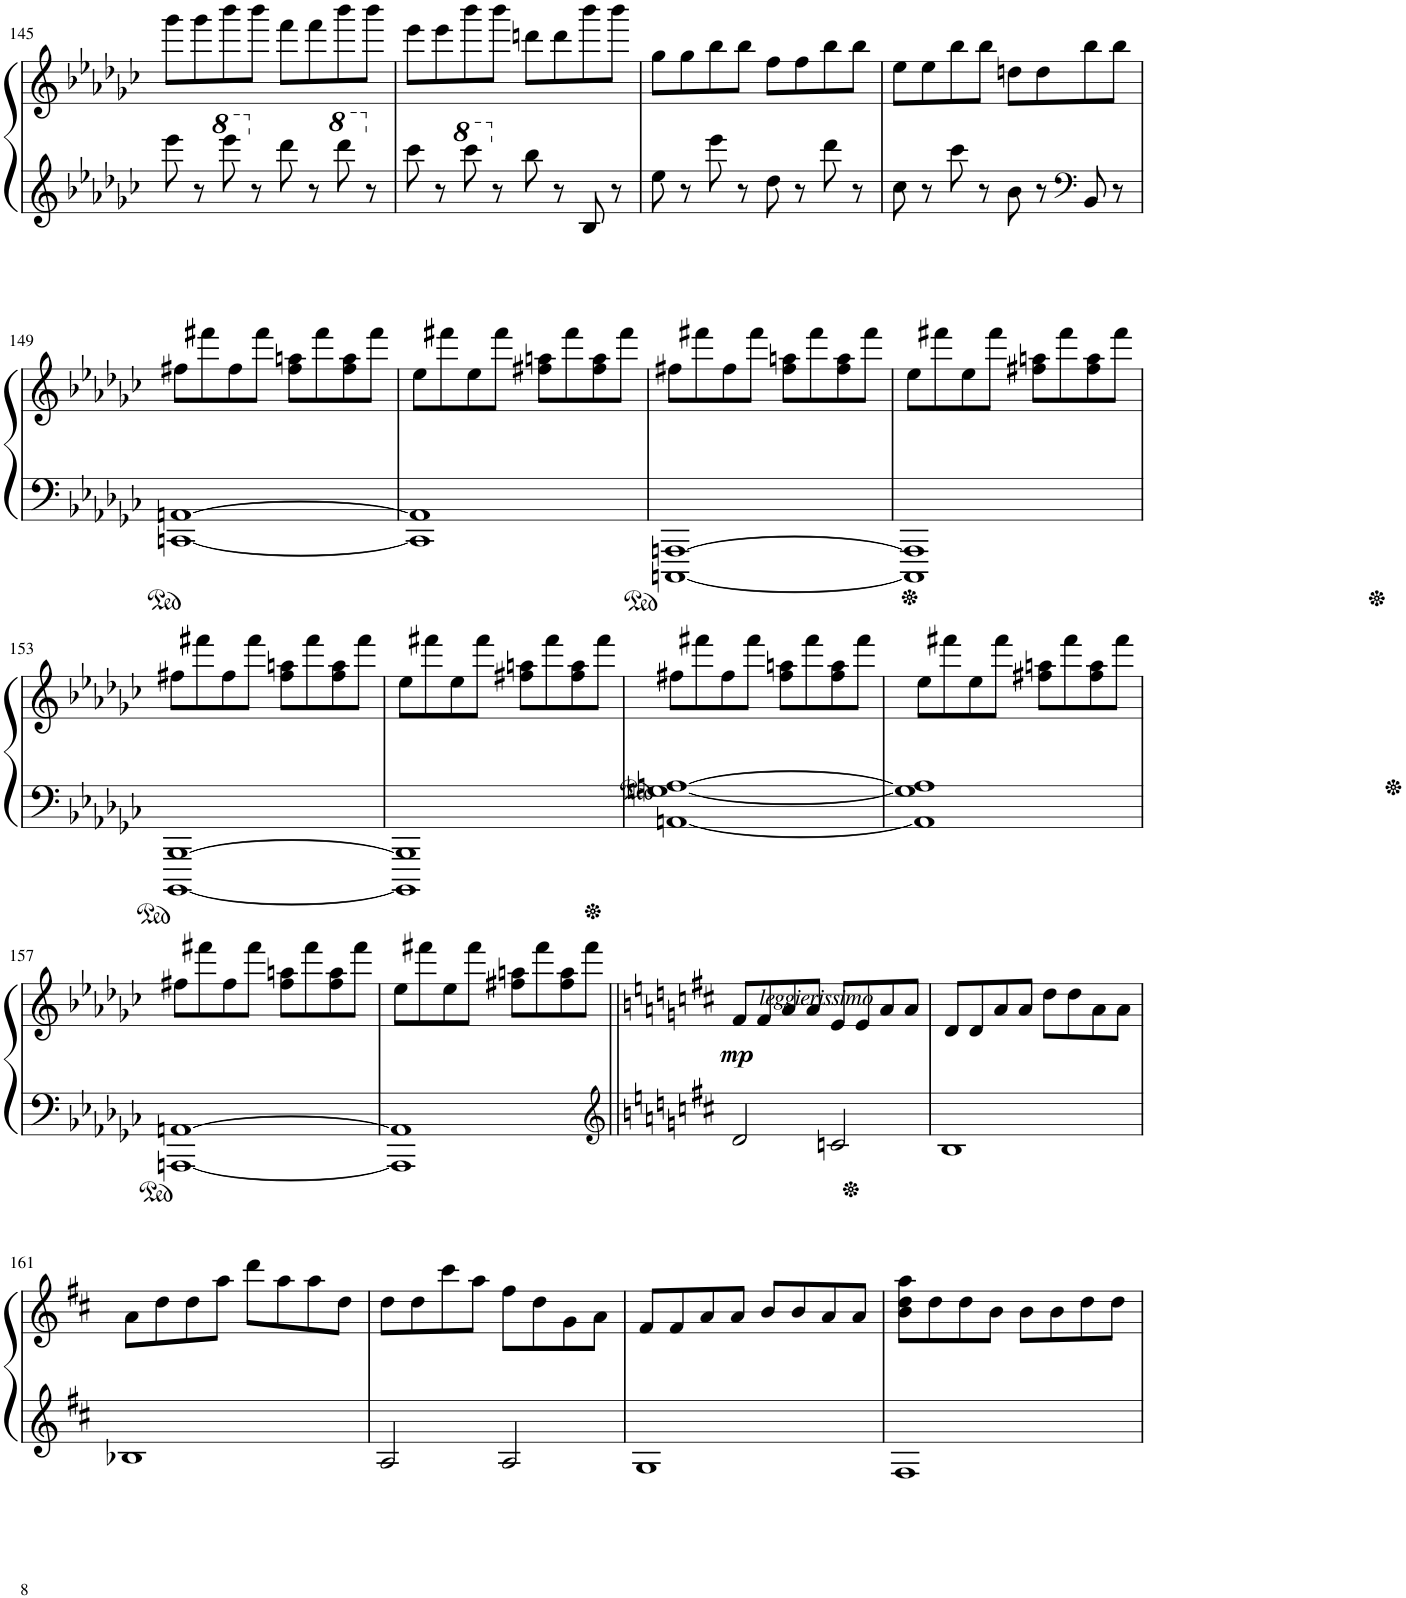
**kern	**kern	**dynam
*part1	*part1	*part1
*staff2	*staff1	*staff1/2
*I"ピアノ	*	*
!!LO:PB:g=z
*clefG2	*clefG2	*
*k[b-e-a-d-g-c-]	*k[b-e-a-d-g-c-]	*
*M2/2	*M2/2	*
*met(c|)	*met(c|)	*
=145	=145	=145
8eee-\	8ggg-\L	.
8r	8ggg-\	.
*8va	*	*
8eeee-\	8bbb-\	.
*X8va	*	*
8r	8bbb-\J	.
8ddd-\	8fff\L	.
8r	8fff\	.
*8va	*	*
8dddd-\	8bbb-\	.
*X8va	*	*
8r	8bbb-\J	.
=146	=146	=146
8ccc-\	8eee-\L	.
8r	8eee-\	.
*8va	*	*
8cccc-\	8bbb-\	.
*X8va	*	*
8r	8bbb-\J	.
8bb-\	8dddn\L	.
8r	8ddd\	.
8B-/	8bbb-\	.
8r	8bbb-\J	.
=147	=147	=147
8ee-\	8gg-\L	.
8r	8gg-\	.
8eee-\	8bb-\	.
8r	8bb-\J	.
8dd-\	8ff\L	.
8r	8ff\	.
8ddd-\	8bb-\	.
8r	8bb-\J	.
=148	=148	=148
8cc-\	8ee-\L	.
8r	8ee-\	.
8ccc-\	8bb-\	.
8r	8bb-\J	.
8b-\	8ddn\L	.
8r	8dd\	.
*clefF4	*	*
8BB-/	8bb-\	.
8r	8bb-\J	.
!!LO:LB:g=z
=149	=149	=149
[1CCn [1AAn	8ff#X\L	.
.	8fff#X\	.
.	8ff#\	.
.	8fff#\J	.
.	8ff#\ 8aan\L	.
.	8fff#\	.
.	8ff#\ 8aa\	.
.	8fff#\J	.
=150	=150	=150
1CC] 1AA]	8ee-\L	.
.	8fff#X\	.
.	8ee-\	.
.	8fff#\J	.
.	8ff#X\ 8aan\L	.
.	8fff#\	.
.	8ff#\ 8aa\	.
.	8fff#\J	.
=151	=151	=151
[1CCCn [1AAAn	8ff#X\L	.
.	8fff#X\	.
.	8ff#\	.
.	8fff#\J	.
.	8ff#\ 8aan\L	.
.	8fff#\	.
.	8ff#\ 8aa\	.
.	8fff#\J	.
=152	=152	=152
1CCC] 1AAA]	8ee-\L	.
.	8fff#X\	.
.	8ee-\	.
.	8fff#\J	.
.	8ff#X\ 8aan\L	.
.	8fff#\	.
.	8ff#\ 8aa\	.
.	8fff#\J	.
!!LO:LB:g=z
=153	=153	=153
[1BBBB- [1BBB-	8ff#X\L	.
.	8fff#X\	.
.	8ff#\	.
.	8fff#\J	.
.	8ff#\ 8aan\L	.
.	8fff#\	.
.	8ff#\ 8aa\	.
.	8fff#\J	.
=154	=154	=154
1BBBB-] 1BBB-]	8ee-\L	.
.	8fff#X\	.
.	8ee-\	.
.	8fff#\J	.
.	8ff#X\ 8aan\L	.
.	8fff#\	.
.	8ff#\ 8aa\	.
.	8fff#\J	.
=155	=155	=155
[1AAn [1Gn [1An	8ff#X\L	.
.	8fff#X\	.
.	8ff#\	.
.	8fff#\J	.
.	8ff#\ 8aan\L	.
.	8fff#\	.
.	8ff#\ 8aa\	.
.	8fff#\J	.
=156	=156	=156
1AA] 1G] 1A]	8ee-\L	.
.	8fff#X\	.
.	8ee-\	.
.	8fff#\J	.
.	8ff#X\ 8aan\L	.
.	8fff#\	.
.	8ff#\ 8aa\	.
.	8fff#\J	.
!!LO:LB:g=z
=157	=157	=157
[1AAAn [1AAn	8ff#X\L	.
.	8fff#X\	.
.	8ff#\	.
.	8fff#\J	.
.	8ff#\ 8aan\L	.
.	8fff#\	.
.	8ff#\ 8aa\	.
.	8fff#\J	.
=158	=158	=158
1AAA] 1AA]	8ee-\L	.
.	8fff#X\	.
.	8ee-\	.
.	8fff#\J	.
.	8ff#X\ 8aan\L	.
.	8fff#\	.
.	8ff#\ 8aa\	.
.	8fff#\J	.
=159||	=159||	=159||
*clefG2	*	*
*k[f#c#]	*k[f#c#]	*
!	!LO:TX:b:i:t=leggierissimo	!
!	!	!LO:DY:b
2d/	8f#/L	mp
.	8f#/	.
.	8a/	.
.	8a/J	.
2cn/	8e/L	.
.	8e/	.
.	8a/	.
.	8a/J	.
=160	=160	=160
1B	8d/L	.
.	8d/	.
.	8a/	.
.	8a/J	.
.	8dd\L	.
.	8dd\	.
.	8a\	.
.	8a\J	.
!!LO:LB:g=z
=161	=161	=161
1B-X	8a\L	.
.	8dd\	.
.	8dd\	.
.	8aa\J	.
.	8ddd\L	.
.	8aa\	.
.	8aa\	.
.	8dd\J	.
=162	=162	=162
2A/	8dd\L	.
.	8dd\	.
.	8ccc#\	.
.	8aa\J	.
2A/	8ff#\L	.
.	8dd\	.
.	8g\	.
.	8a\J	.
=163	=163	=163
1G	8f#/L	.
.	8f#/	.
.	8a/	.
.	8a/J	.
.	8b/L	.
.	8b/	.
.	8a/	.
.	8a/J	.
=164	=164	=164
1F#	8b\ 8dd\ 8aa\L	.
.	8dd\	.
.	8dd\	.
.	8b\J	.
.	8b\L	.
.	8b\	.
.	8dd\	.
.	8dd\J	.
=	=	=
*-	*-	*-
